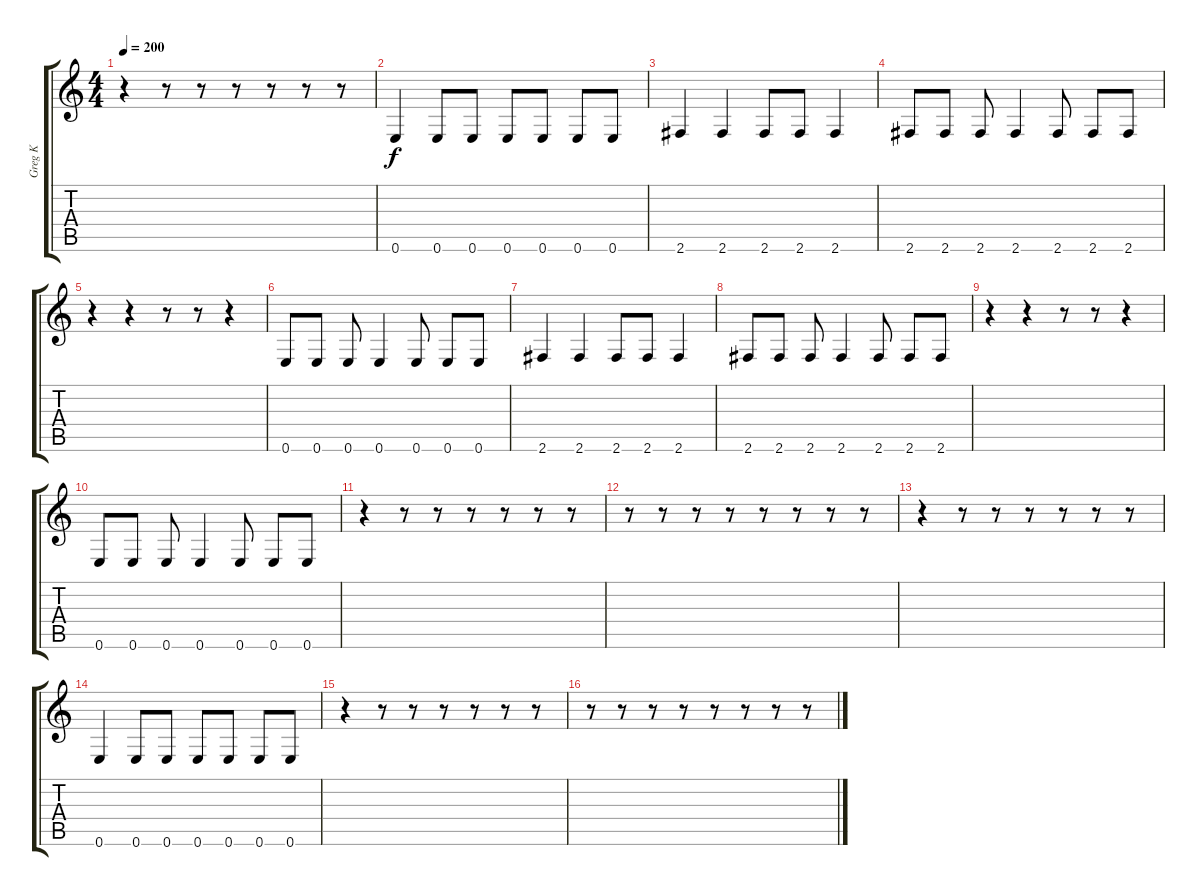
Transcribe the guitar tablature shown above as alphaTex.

\track ("Greg K" "Greg K") {instrument electricbasspick}
\staff {score tabs}
\tuning (E4 B3 G3 D3 A2 E2) {hide}
\ts (4 4)
\tempo 200
\clef g2
\ks c
r.4{dy f} r.8 r.8 r.8 r.8 r.8 r.8 |
0.6.4 0.6.8 0.6.8 0.6.8 0.6.8 0.6.8 0.6.8 |
2.6.4 2.6.4 2.6.8 2.6.8 2.6.4 |
2.6.8 2.6.8 2.6.8 2.6.4 2.6.8 2.6.8 2.6.8 |
r.4 r.4 r.8 r.8 r.4 |
0.6.8 0.6.8 0.6.8 0.6.4 0.6.8 0.6.8 0.6.8 |
2.6.4 2.6.4 2.6.8 2.6.8 2.6.4 |
2.6.8 2.6.8 2.6.8 2.6.4 2.6.8 2.6.8 2.6.8 |
r.4 r.4 r.8 r.8 r.4 |
0.6.8 0.6.8 0.6.8 0.6.4 0.6.8 0.6.8 0.6.8 |
r.4 r.8 r.8 r.8 r.8 r.8 r.8 |
r.8 r.8 r.8 r.8 r.8 r.8 r.8 r.8 |
r.4 r.8 r.8 r.8 r.8 r.8 r.8 |
0.6.4 0.6.8 0.6.8 0.6.8 0.6.8 0.6.8 0.6.8 |
r.4 r.8 r.8 r.8 r.8 r.8 r.8 |
r.8 r.8 r.8 r.8 r.8 r.8 r.8 r.8
